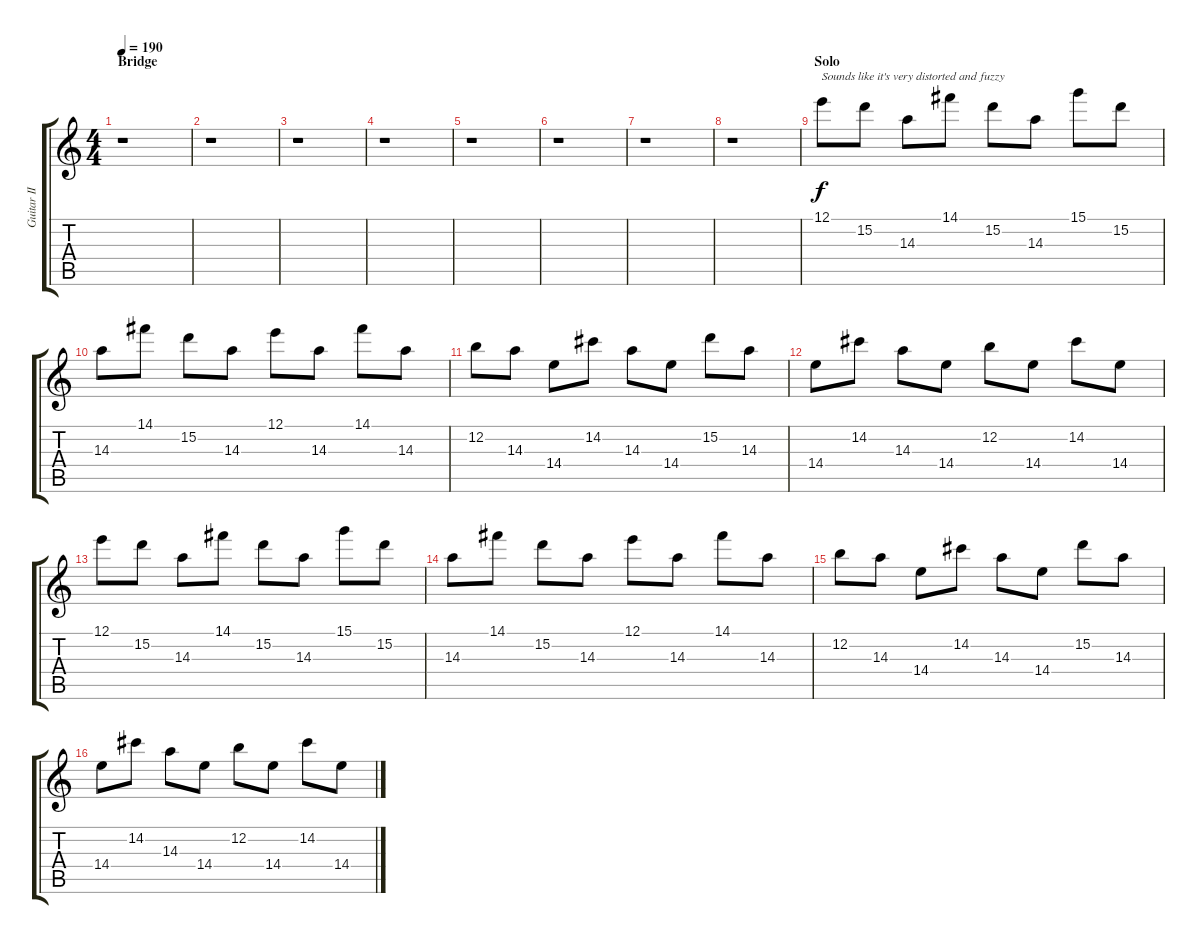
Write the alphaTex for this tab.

\track ("Guitar II" "Guitar II") {instrument distortionguitar}
\staff {score tabs}
\tuning (E4 B3 G3 D3 A2 E2) {hide}
\ts (4 4)
\section ("" "Bridge")
\tempo 190
\clef g2
\ks c
r.1{dy f} |
r.1 |
r.1 |
r.1 |
r.1 |
r.1 |
r.1 |
r.1 |
\section ("" "Solo")
12.1.8{txt "Sounds like it's very distorted and fuzzy"} 15.2.8 14.3.8 14.1.8 15.2.8 14.3.8 15.1.8 15.2.8 |
14.3.8 14.1.8 15.2.8 14.3.8 12.1.8 14.3.8 14.1.8 14.3.8 |
12.2.8 14.3.8 14.4.8 14.2.8 14.3.8 14.4.8 15.2.8 14.3.8 |
14.4.8 14.2.8 14.3.8 14.4.8 12.2.8 14.4.8 14.2.8 14.4.8 |
12.1.8 15.2.8 14.3.8 14.1.8 15.2.8 14.3.8 15.1.8 15.2.8 |
14.3.8 14.1.8 15.2.8 14.3.8 12.1.8 14.3.8 14.1.8 14.3.8 |
12.2.8 14.3.8 14.4.8 14.2.8 14.3.8 14.4.8 15.2.8 14.3.8 |
14.4.8 14.2.8 14.3.8 14.4.8 12.2.8 14.4.8 14.2.8 14.4.8
